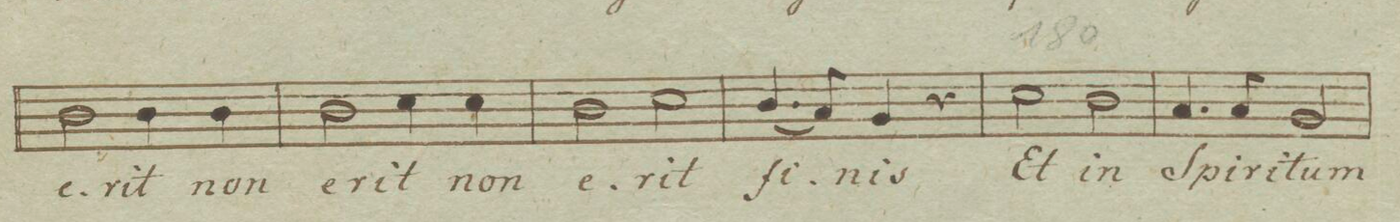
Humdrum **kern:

**kern	**text	**dynam
*I"Basso	*	*
*clefF4	*	*
*k[b-e-a-]	*	*
*met(c)	*	*
*M4/4	*	*
2D\	e-	.
4D\	-rit	.
4D\	non	.
=173	=173	=173
2D\	e-	.
4E-\	-rit	.
4E-\	non	.
=174	=174	=174
2D\	e-	.
2E-\	-rit	.
=175	=175	=175
(4.D/	fi-	.
8C/)	.	.
4BB-/	-nis	.
4r	.	.
=176	=176	=176
2E-\	Et	.
2D\	in	.
=177	=177	=177
4.C/	Spi-	.
8C/	-ri-	.
2BB-/	-tum	.
=178	=178	=178
*-	*-	*-
